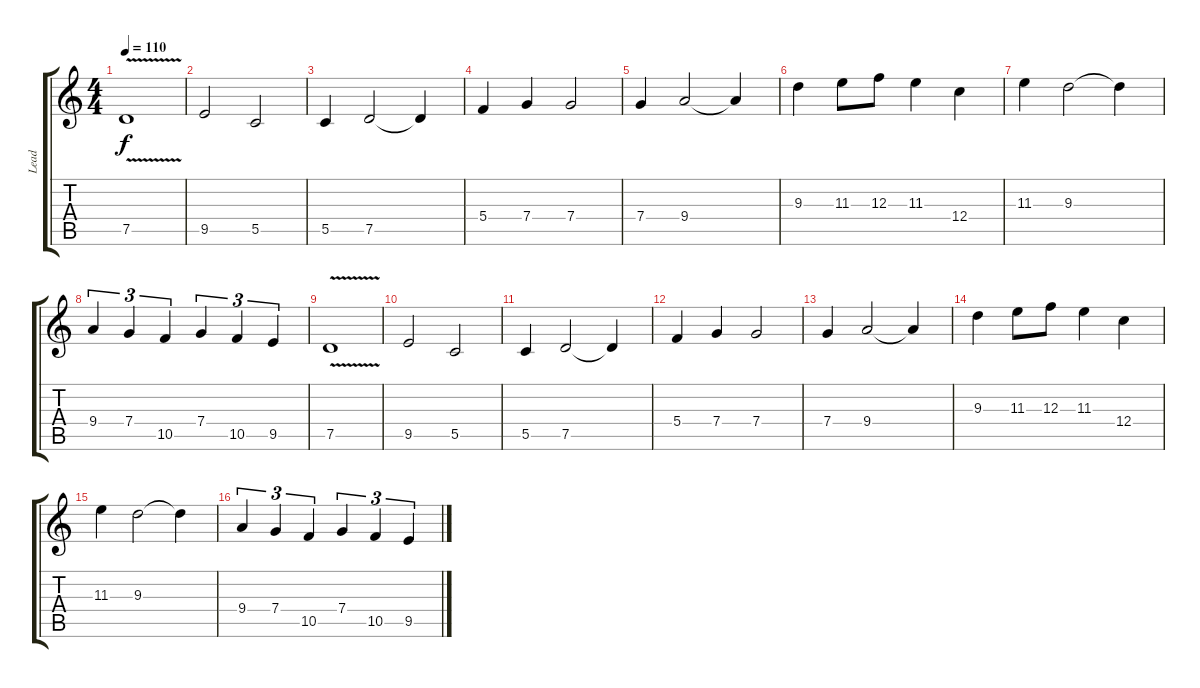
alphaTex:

\track ("Lead" "Lead") {instrument overdrivenguitar}
\staff {score tabs}
\tuning (D4 A3 F3 C3 G2 D2) {hide}
\ts (4 4)
\tempo 110
\clef g2
\ks c
7.5{v}.1{dy f instrument overdrivenguitar} |
9.5.2 5.5.2 |
5.5.4 7.5.2 7.5{t}.4 |
5.4.4 7.4.4 7.4.2 |
7.4.4 9.4.2 9.4{t}.4 |
9.3.4 11.3.8 12.3.8 11.3.4 12.4.4 |
11.3.4 9.3.2 9.3{t}.4 |
9.4.4{tu (3 2)} 7.4.4{tu (3 2)} 10.5.4{tu (3 2)} 7.4.4{tu (3 2)} 10.5.4{tu (3 2)} 9.5.4{tu (3 2)} |
7.5{v}.1 |
9.5.2 5.5.2 |
5.5.4 7.5.2 7.5{t}.4 |
5.4.4 7.4.4 7.4.2 |
7.4.4 9.4.2 9.4{t}.4 |
9.3.4 11.3.8 12.3.8 11.3.4 12.4.4 |
11.3.4 9.3.2 9.3{t}.4 |
9.4.4{tu (3 2)} 7.4.4{tu (3 2)} 10.5.4{tu (3 2)} 7.4.4{tu (3 2)} 10.5.4{tu (3 2)} 9.5.4{tu (3 2)}
